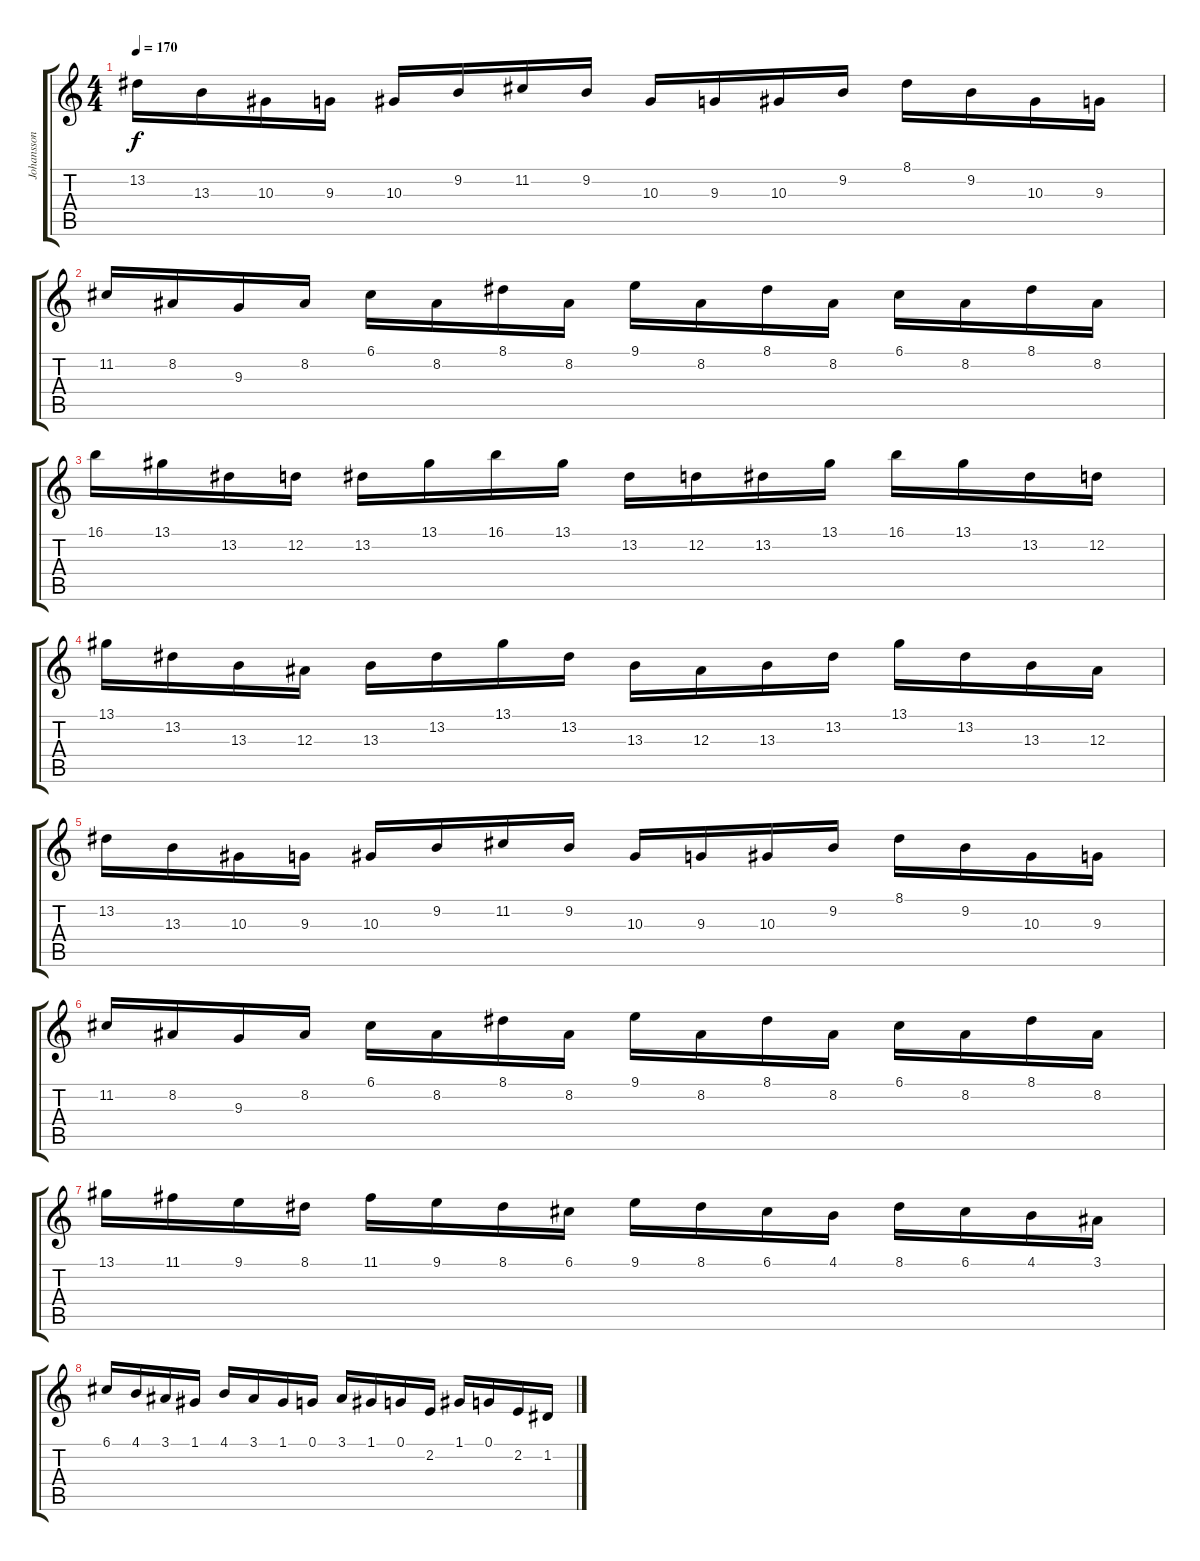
\track ("Johansson" "Johansson") {instrument lead1square}
\staff {score tabs}
\tuning (G4 D4 Bb3 F3 C3 G2) {hide}
\ts (4 4)
\tempo 170
\clef g2
\ks c
13.2.16{dy f} 13.3.16 10.3.16 9.3.16 10.3.16 9.2.16 11.2.16 9.2.16 10.3.16 9.3.16 10.3.16 9.2.16 8.1.16 9.2.16 10.3.16 9.3.16 |
11.2.16 8.2.16 9.3.16 8.2.16 6.1.16 8.2.16 8.1.16 8.2.16 9.1.16 8.2.16 8.1.16 8.2.16 6.1.16 8.2.16 8.1.16 8.2.16 |
16.1.16{volume 13 instrument harpsichord} 13.1.16 13.2.16 12.2.16 13.2.16 13.1.16 16.1.16 13.1.16 13.2.16 12.2.16 13.2.16 13.1.16 16.1.16 13.1.16 13.2.16 12.2.16 |
13.1.16 13.2.16 13.3.16 12.3.16 13.3.16 13.2.16 13.1.16 13.2.16 13.3.16 12.3.16 13.3.16 13.2.16 13.1.16 13.2.16 13.3.16 12.3.16 |
13.2.16 13.3.16 10.3.16 9.3.16 10.3.16 9.2.16 11.2.16 9.2.16 10.3.16 9.3.16 10.3.16 9.2.16 8.1.16 9.2.16 10.3.16 9.3.16 |
11.2.16 8.2.16 9.3.16 8.2.16 6.1.16 8.2.16 8.1.16 8.2.16 9.1.16 8.2.16 8.1.16 8.2.16 6.1.16 8.2.16 8.1.16 8.2.16 |
13.1.16{instrument harpsichord} 11.1.16 9.1.16 8.1.16 11.1.16 9.1.16 8.1.16 6.1.16 9.1.16 8.1.16 6.1.16 4.1.16 8.1.16 6.1.16 4.1.16 3.1.16 |
6.1.16 4.1.16 3.1.16 1.1.16 4.1.16 3.1.16 1.1.16 0.1.16 3.1.16 1.1.16 0.1.16 2.2.16 1.1.16 0.1.16 2.2.16 1.2.16
